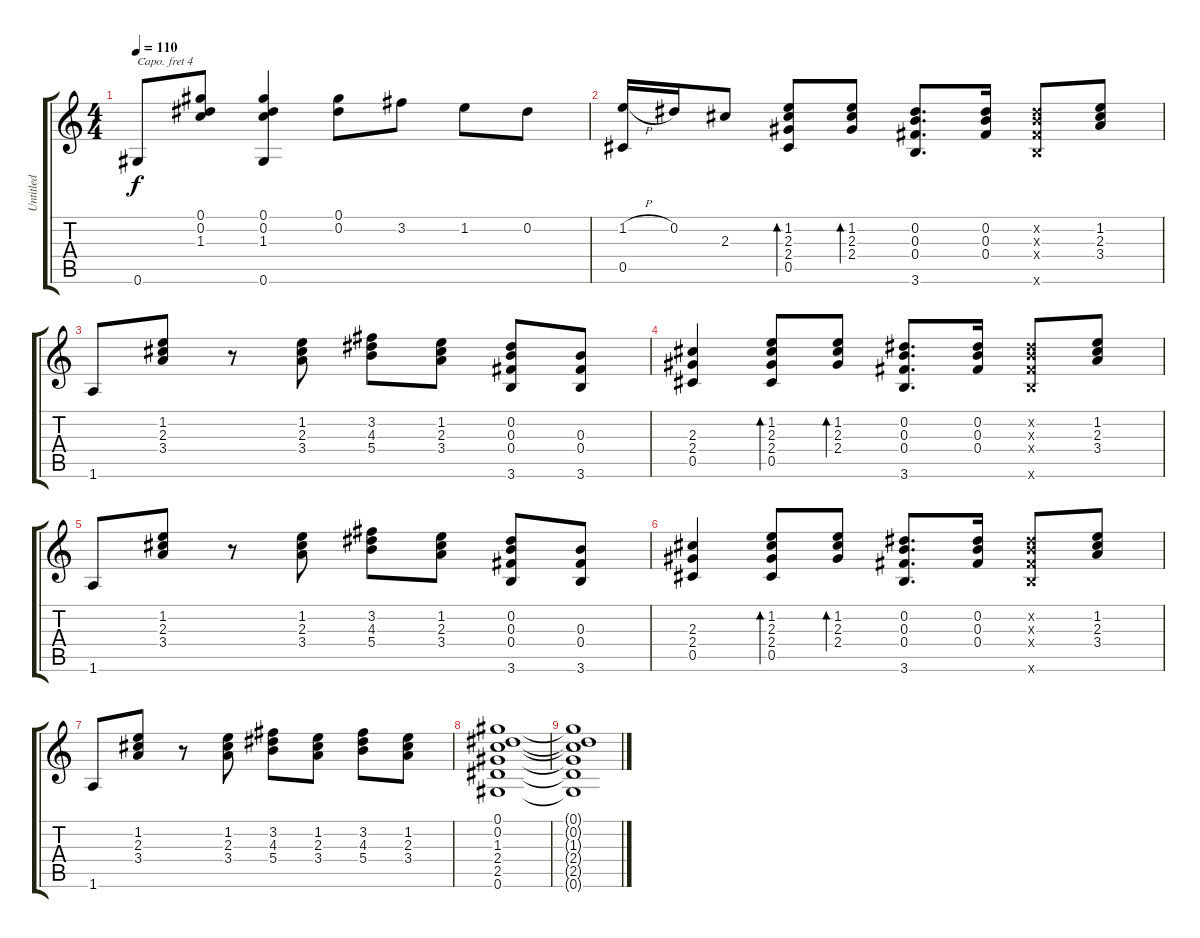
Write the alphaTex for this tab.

\track ("Untitled" "Untitled") {instrument acousticguitarsteel}
\staff {score tabs}
\capo 4
\tuning (E4 B3 G3 D3 A2 E2) {hide}
\ts (4 4)
\tempo 110
\clef g2
\ks c
0.6.8{dy f} (0.1 0.2 1.3).8 (0.1 0.2 1.3 0.6).4 (0.1 0.2).8 3.2.8 1.2.8 0.2.8 |
(1.2{h} 0.5).16 0.2.16 2.3.8 (1.2 2.3 2.4 0.5).8{bd 30} (1.2 2.3 2.4).8{bd 30} (0.2 0.3 0.4 3.6).8{d} (0.2 0.3 0.4).16 (0.2{x} 0.3{x} 0.4{x} 3.6{x}).8 (1.2 2.3 3.4).8 |
1.6.8 (1.2 2.3 3.4).8 r.8 (1.2 2.3 3.4).8 (3.2 4.3 5.4).8 (1.2 2.3 3.4).8 (0.2 0.3 0.4 3.6).8 (0.3 0.4 3.6).8 |
(2.3 2.4 0.5).4 (1.2 2.3 2.4 0.5).8{bd 30} (1.2 2.3 2.4).8{bd 30} (0.2 0.3 0.4 3.6).8{d} (0.2 0.3 0.4).16 (0.2{x} 0.3{x} 0.4{x} 3.6{x}).8 (1.2 2.3 3.4).8 |
1.6.8 (1.2 2.3 3.4).8 r.8 (1.2 2.3 3.4).8 (3.2 4.3 5.4).8 (1.2 2.3 3.4).8 (0.2 0.3 0.4 3.6).8 (0.3 0.4 3.6).8 |
(2.3 2.4 0.5).4 (1.2 2.3 2.4 0.5).8{bd 30} (1.2 2.3 2.4).8{bd 30} (0.2 0.3 0.4 3.6).8{d} (0.2 0.3 0.4).16 (0.2{x} 0.3{x} 0.4{x} 3.6{x}).8 (1.2 2.3 3.4).8 |
1.6.8 (1.2 2.3 3.4).8 r.8 (1.2 2.3 3.4).8 (3.2 4.3 5.4).8 (1.2 2.3 3.4).8 (3.2 4.3 5.4).8 (1.2 2.3 3.4).8 |
(0.1 0.2 1.3 2.4 2.5 0.6).1 |
(0.1{t} 0.2{t} 1.3{t} 2.4{t} 2.5{t} 0.6{t}).1
